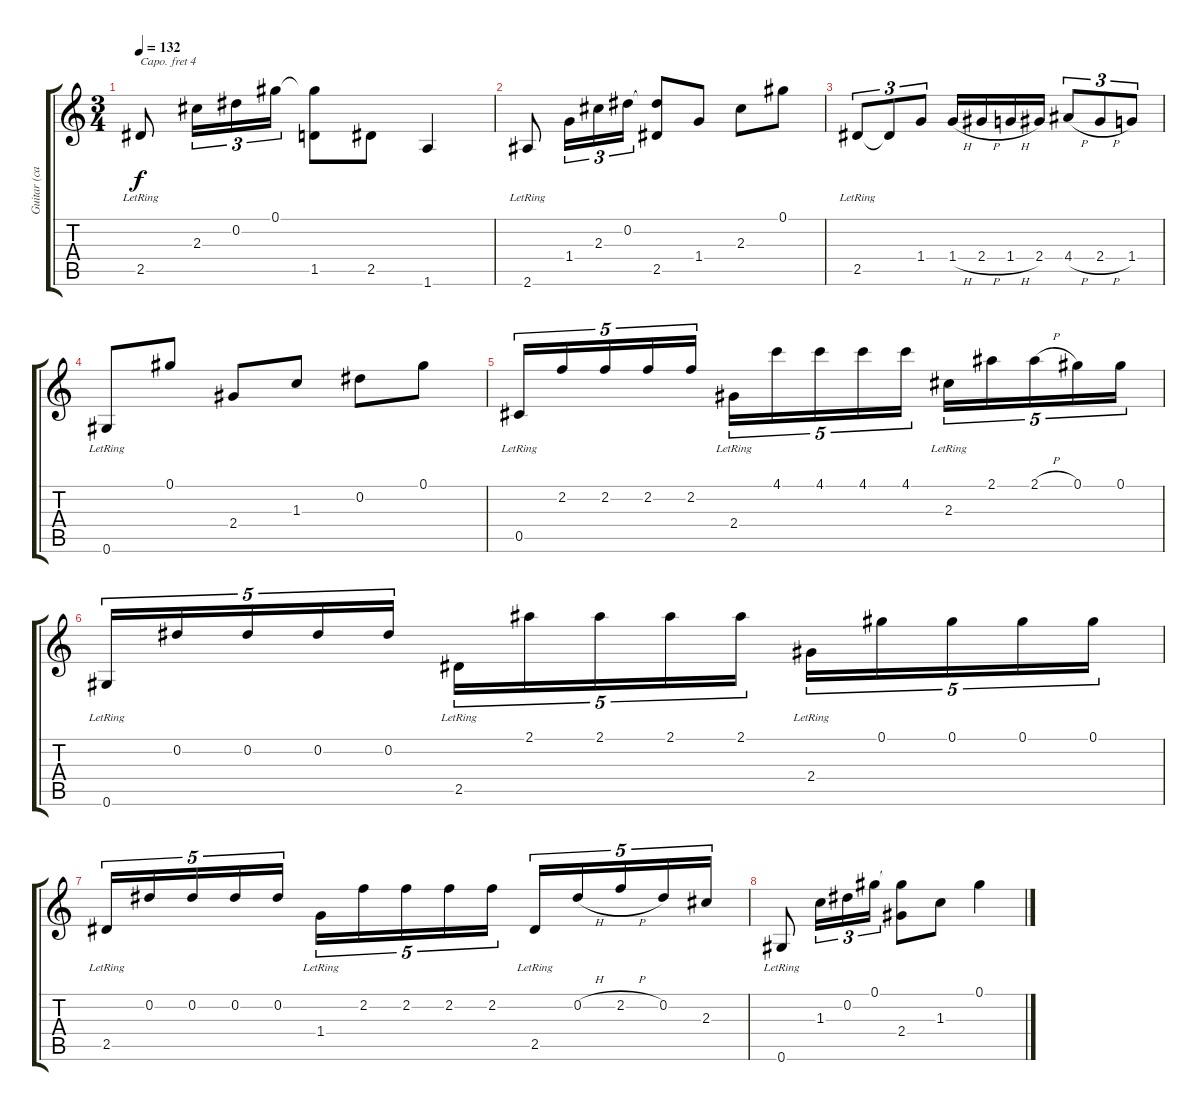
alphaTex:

\track ("Guitar (capo @ 4)" "Guitar (ca") {instrument acousticguitarnylon}
\staff {score tabs}
\capo 4
\tuning (E4 B3 G3 D3 A2 E2) {hide}
\ts (3 4)
\tempo 132
\clef g2
\ks c
2.5{lr}.8{dy f} 2.3.16{tu (3 2)} 0.2.16{tu (3 2)} 0.1.16{tu (3 2)} (0.1{t} 1.5).8 2.5.8 1.6.4 |
2.6{lr}.8 1.4.16{tu (3 2)} 2.3.16{tu (3 2)} 0.2.16{tu (3 2)} (0.2{t} 2.5).8 1.4.8 2.3.8 0.1.8 |
2.5{lr}.8{tu (3 2)} 2.5{t}.8{tu (3 2)} 1.4.8{tu (3 2)} 1.4{h}.16 2.4{h}.16 1.4{h}.16 2.4.16 4.4{h}.8{tu (3 2)} 2.4{h}.8{tu (3 2)} 1.4.8{tu (3 2)} |
0.6{lr}.8 0.1.8 2.4.8 1.3.8 0.2.8 0.1.8 |
0.5{lr}.16{tu (5 4)} 2.2.16{tu (5 4)} 2.2.16{tu (5 4)} 2.2.16{tu (5 4)} 2.2.16{tu (5 4)} 2.4{lr}.16{tu (5 4)} 4.1.16{tu (5 4)} 4.1.16{tu (5 4)} 4.1.16{tu (5 4)} 4.1.16{tu (5 4)} 2.3{lr}.16{tu (5 4)} 2.1.16{tu (5 4)} 2.1{h}.16{tu (5 4)} 0.1.16{tu (5 4)} 0.1.16{tu (5 4)} |
0.6{lr}.16{tu (5 4)} 0.2.16{tu (5 4)} 0.2.16{tu (5 4)} 0.2.16{tu (5 4)} 0.2.16{tu (5 4)} 2.5{lr}.16{tu (5 4)} 2.1.16{tu (5 4)} 2.1.16{tu (5 4)} 2.1.16{tu (5 4)} 2.1.16{tu (5 4)} 2.4{lr}.16{tu (5 4)} 0.1.16{tu (5 4)} 0.1.16{tu (5 4)} 0.1.16{tu (5 4)} 0.1.16{tu (5 4)} |
2.5{lr}.16{tu (5 4)} 0.2.16{tu (5 4)} 0.2.16{tu (5 4)} 0.2.16{tu (5 4)} 0.2.16{tu (5 4)} 1.4{lr}.16{tu (5 4)} 2.2.16{tu (5 4)} 2.2.16{tu (5 4)} 2.2.16{tu (5 4)} 2.2.16{tu (5 4)} 2.5{lr}.16{tu (5 4)} 0.2{h}.16{tu (5 4)} 2.2{h}.16{tu (5 4)} 0.2.16{tu (5 4)} 2.3.16{tu (5 4)} |
0.6{lr}.8 1.3.16{tu (3 2)} 0.2.16{tu (3 2)} 0.1.16{tu (3 2)} (0.1{t} 2.4).8 1.3.8 0.1.4
